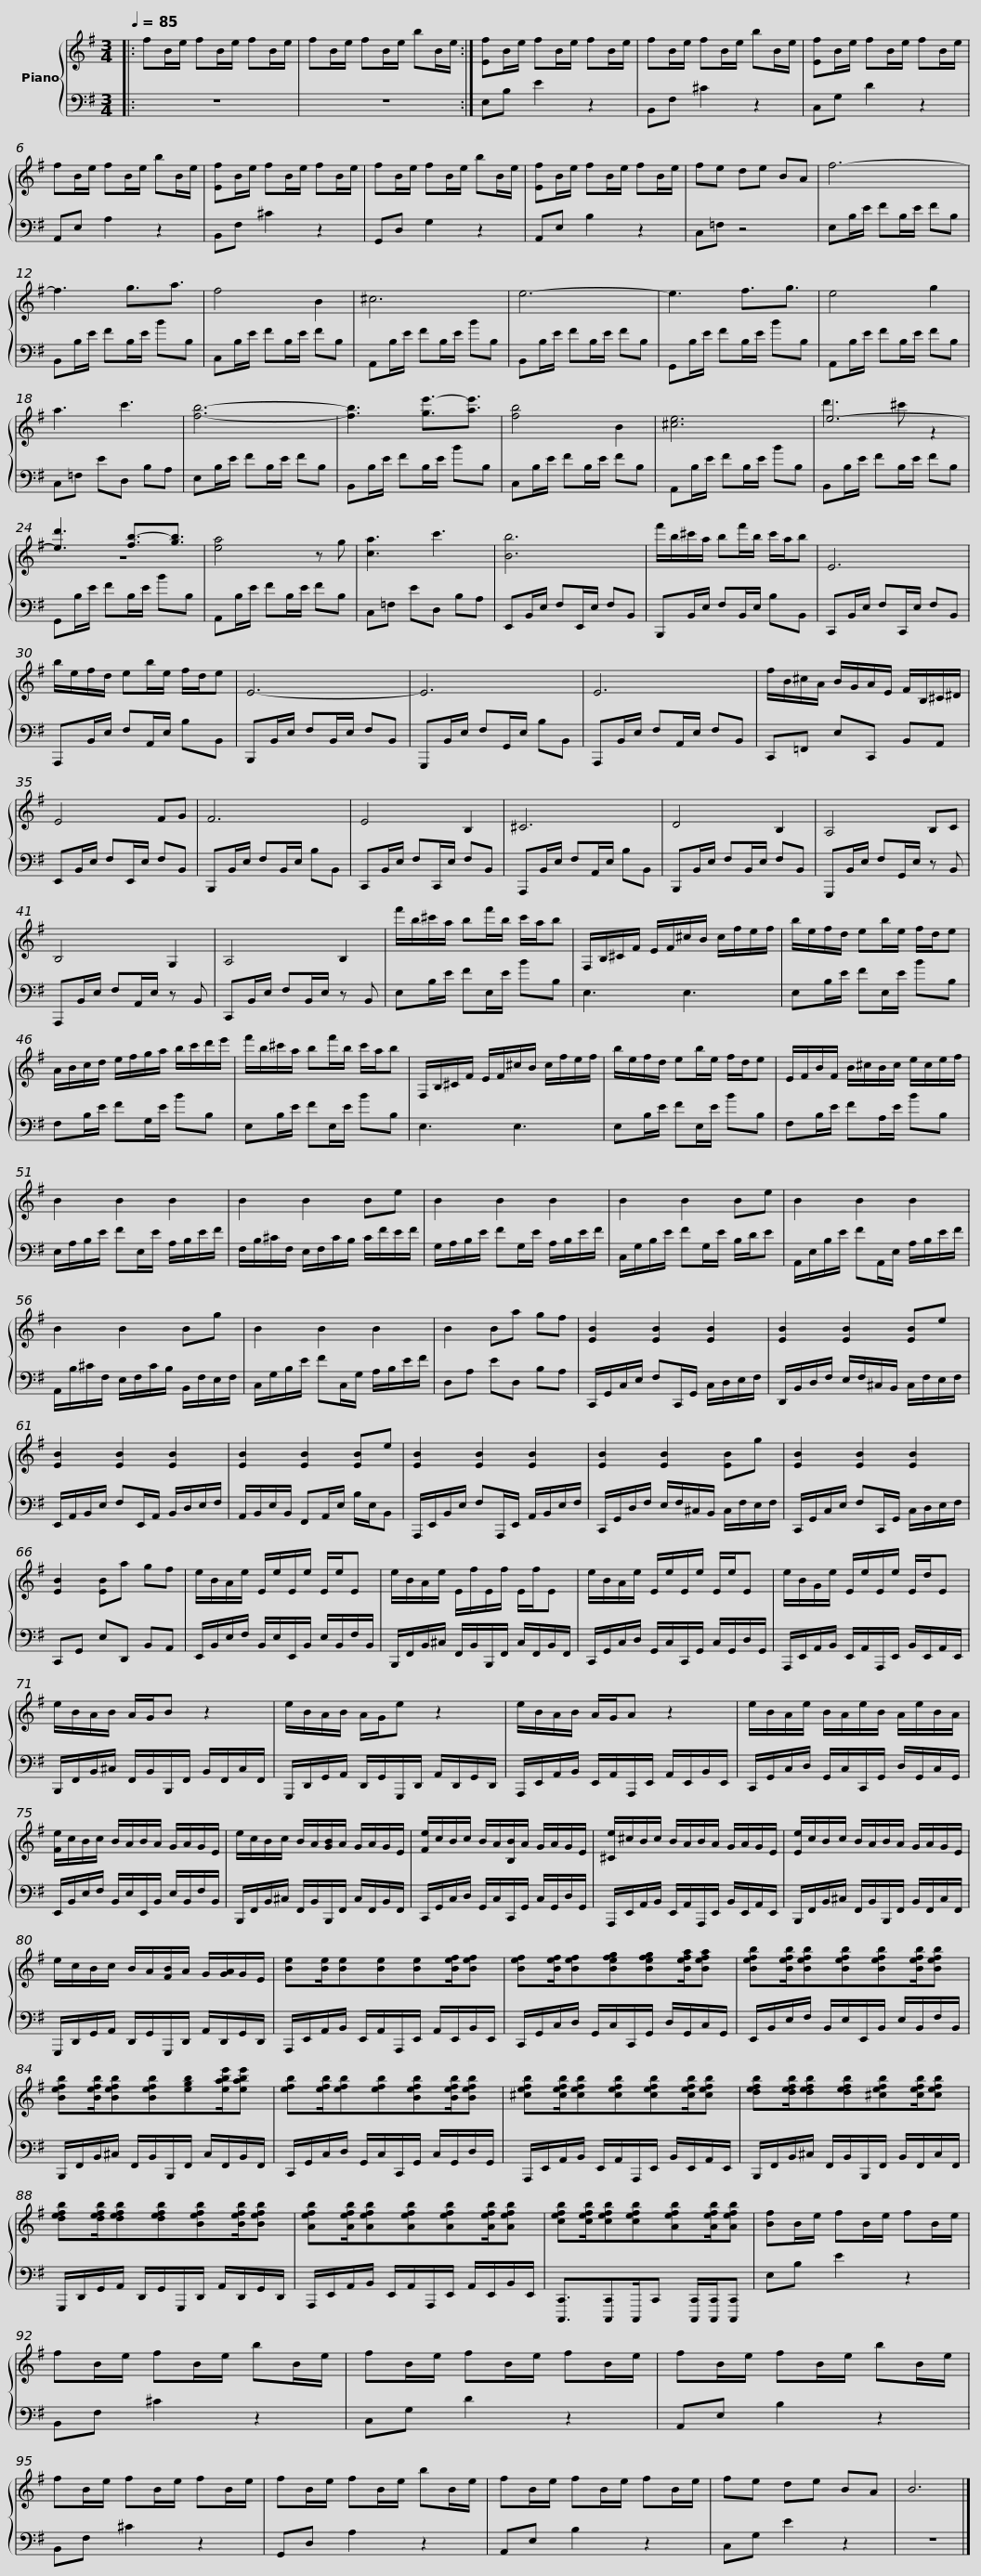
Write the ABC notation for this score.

X:1
%%score { ( 1 3 ) | 2 }
L:1/8
Q:1/4=85
M:3/4
I:linebreak $
K:G
V:1 treble
V:3 treble
V:2 bass
V:1
|: fB/e/ fB/e/ fB/e/ | fB/e/ fB/e/ bB/e/ :|$ [Ef]B/e/ fB/e/ fB/e/ | fB/e/ fB/e/ bB/e/ | [Ef]B/e/ fB/e/ fB/e/ | %5
 fB/e/ fB/e/ bB/e/ |$ [Ef]B/e/ fB/e/ fB/e/ | fB/e/ fB/e/ bB/e/ | [Ef]B/e/ fB/e/ fB/e/ | fe de BA |$ %10
 f6- | f3 g3/2a3/2 | f4 B2 | ^c6 |$ e6- | %15
 e3 f3/2g3/2 | e4 g2 | a3 c'3 |$ [fb]6- | [fb]3 [ge'-]3/2[ae']3/2 | %20
 [fb]4 B2 | [^ce]6 |$ e6- | [ed']3 [fb-]3/2[gb]3/2 | [ea]4 z g | %25
 [ca]3 c'3 |$ [Bb]6 | f'/b/^c'/a/ bf'/b/ c'/a/b | E6 | b/e/f/d/ eb/e/ f/d/e |$ %30
 E6- | E6 | E6 | f/B/^c/A/ B/G/A/E/ F/B,/^C/^D/ |$ E4 FG | %35
 F6 | E4 B,2 | ^C6 |$ D4 B,2 | A,4 B,C | %40
 B,4 G,2 | A,4 B,2 |$ f'/b/^c'/a/ bf'/b/ c'/a/b | F,/B,/^C/F/ E/F/^c/B/ c/f/e/f/ |$ b/e/f/d/ eb/e/ f/d/e | %45
 A/B/c/d/ e/f/g/a/ b/c'/d'/e'/ |$ f'/b/^c'/a/ bf'/b/ c'/a/b | F,/B,/^C/F/ E/F/^c/B/ c/f/e/f/ |$ b/e/f/d/ eb/e/ f/d/e | E/F/B/F/ B/^c/B/c/ e/c/e/f/ |$ %50
 B2 B2 B2 | B2 B2 Be |$ B2 B2 B2 | B2 B2 Be |$ B2 B2 B2 | %55
 B2 B2 Bg |$ B2 B2 B2 | B2 Ba gf |$ [EB]2 [EB]2 [EB]2 | [EB]2 [EB]2 [EB]e |$ %60
 [EB]2 [EB]2 [EB]2 | [EB]2 [EB]2 [EB]e |$ [EB]2 [EB]2 [EB]2 | [EB]2 [EB]2 [EB]g |$ [EB]2 [EB]2 [EB]2 | %65
 [EB]2 [EB]a gf |$ e/B/A/e/ E/e/E/e/ E/e/E | e/B/A/e/ E/f/E/f/ E/f/E |$ e/B/A/e/ E/e/E/e/ E/e/E | e/B/G/e/ E/e/E/e/ E/d/E |$ %70
 e/B/A/B/ A/G/B z2 | e/B/A/B/ A/G/e z2 |$ e/B/A/B/ A/G/A z2 | e/B/A/e/ B/A/e/B/ A/e/B/A/ |$ [Fe]/c/B/c/ B/A/B/A/ G/A/G/E/ | %75
 e/c/B/c/ B/A/[GB]/A/ G/A/G/E/ |$ [Fe]/c/B/c/ B/A/[B,B]/A/ G/A/G/E/ | [^Ce]/^c/B/c/ B/A/B/A/ G/A/G/E/ |$ [Ee]/c/B/c/ B/A/B/A/ G/A/G/E/ | e/c/B/c/ B/A/[FB]/A/ G/[GA]/G/E/ |$ %80
 [Be][Be]/[Be][Be][Be][Bef]/[Bef] | [Bef][Bef]/[Bef][Befg][Befg][Befa]/[Befa] |$ [Befb][Befb]/[Befb][Befb][Befb][Befb]/[Befb] | [Befb][Befb]/[Befb][Befb][egb][eabe']/[eabe'] |$ [efb][efb]/[efb][efb][Befb][Befb]/[Befb] | %85
 [^cefb][cefb]/[cefb][cefb][cefb][cefb]/[cefb] |$ [defb][defb]/[defb][defb][^cefb][cefb]/[cefb] | [defb][defb]/[defb][defb][Befb][Befb]/[Befb] |$ [Aefb][Aefb]/[Aefb][Aefb][Aefb][Aefb]/[Aefb] | [cefb][cefb]/[cefb][cefb][Aefb][Aefb]/[Aefb] |$ %90
 [Bf]B/e/ fB/e/ fB/e/ | fB/e/ fB/e/ bB/e/ | fB/e/ fB/e/ fB/e/ | fB/e/ fB/e/ bB/e/ |$ fB/e/ fB/e/ fB/e/ | %95
 fB/e/ fB/e/ bB/e/ | fB/e/ fB/e/ fB/e/ | fe de BA |$ B6 |] %99
V:2
|: z6 | z6 :|$ E,B, E2 z2 | B,,F, ^C2 z2 | C,G, D2 z2 | %5
 A,,E, A,2 z2 |$ B,,F, ^C2 z2 | G,,D, G,2 z2 | A,,E, B,2 z2 | C,=F, z4 |$ %10
 E,B,/E/ FB,/E/ FB, | B,,B,/E/ FB,/E/ BB, | C,B,/E/ FB,/E/ FB, | A,,B,/E/ FB,/E/ BB, |$ B,,B,/E/ FB,/E/ FB, | %15
 G,,B,/E/ FB,/E/ BB, | A,,B,/E/ FB,/E/ FB, | C,=F, ED, B,A, |$ E,B,/E/ FB,/E/ FB, | B,,B,/E/ FB,/E/ BB, | %20
 C,B,/E/ FB,/E/ FB, | A,,B,/E/ FB,/E/ BB, |$ B,,B,/E/ FB,/E/ FB, | G,,B,/E/ FB,/E/ BB, | A,,B,/E/ FB,/E/ FB, | %25
 C,=F, ED, B,A, |$ E,,B,,/E,/ F,E,,/E,/ F,B,, | B,,,B,,/E,/ F,B,,/E,/ B,B,, | C,,B,,/E,/ F,C,,/E,/ F,B,, | A,,,B,,/E,/ F,A,,/E,/ B,B,, |$ %30
 B,,,B,,/E,/ F,B,,/E,/ F,B,, | G,,,B,,/E,/ F,G,,/E,/ B,B,, | A,,,B,,/E,/ F,A,,/E,/ F,B,, | C,,=F,, E,C,, B,,A,, |$ E,,B,,/E,/ F,E,,/E,/ F,B,, | %35
 B,,,B,,/E,/ F,B,,/E,/ B,B,, | C,,B,,/E,/ F,C,,/E,/ F,B,, | A,,,B,,/E,/ F,A,,/E,/ B,B,, |$ B,,,B,,/E,/ F,B,,/E,/ F,B,, | G,,,B,,/E,/ F,G,,/E,/ z B,, | %40
 A,,,B,,/E,/ F,A,,/E,/ z B,, | C,,B,,/E,/ F,B,,/E,/ z B,, |$ E,B,/E/ FE,/E/ BB, | E,3 E,3 |$ E,B,/E/ FE,/E/ BB, | %45
 F,B,/E/ FG,/E/ BB, |$ E,B,/E/ FE,/E/ BB, | E,3 E,3 |$ E,B,/E/ FE,/E/ BB, | F,B,/E/ FA,/E/ BB, |$ %50
 E,/A,/B,/E/ FE,/E/ A,/B,/E/F/ | F,/B,/^C/F,/ E,/F,/C/B,/ C/F/E/F/ |$ G,/A,/B,/E/ FG,/E/ A,/B,/E/F/ | C,/G,/B,/E/ FG,/E/ B,/D/E |$ A,,/E,/B,/E/ FA,,/E,/ A,/B,/E/F/ | %55
 A,,/B,/^C/F,/ E,/F,/C/B,/ B,,/F,/E,/F,/ |$ C,/G,/B,/E/ FC,/G,/ A,/B,/E/F/ | D,A, ED, B,A, |$ C,,/G,,/C,/E,/ F,C,,/G,,/ C,/D,/E,/F,/ | D,,/B,,/D,/F,/ E,/F,/^C,/B,,/ C,/F,/E,/F,/ |$ %60
 E,,/A,,/B,,/E,/ F,E,,/A,,/ B,,/D,/E,/F,/ | A,,/B,,/E,/B,,/ F,,A,,/E,/ B,/E,/B,, |$ A,,,/E,,/B,,/E,/ F,A,,,/E,,/ A,,/B,,/E,/F,/ | C,,/G,,/D,/F,/ E,/F,/^C,/B,,/ C,/F,/E,/F,/ |$ C,,/G,,/C,/E,/ F,C,,/G,,/ C,/D,/E,/F,/ | %65
 C,,G,, E,D,, B,,A,, |$ E,,/B,,/E,/F,/ B,,/E,/E,,/B,,/ E,/B,,/F,/B,,/ | B,,,/F,,/B,,/^C,/ F,,/B,,/B,,,/F,,/ C,/F,,/B,,/F,,/ |$ C,,/G,,/C,/D,/ G,,/C,/C,,/G,,/ C,/G,,/D,/G,,/ | A,,,/E,,/A,,/B,,/ E,,/A,,/A,,,/E,,/ B,,/E,,/A,,/E,,/ |$ %70
 B,,,/F,,/B,,/^C,/ F,,/B,,/B,,,/F,,/ B,,/F,,/C,/F,,/ | G,,,/D,,/G,,/A,,/ D,,/G,,/G,,,/D,,/ A,,/D,,/G,,/D,,/ |$ A,,,/E,,/A,,/B,,/ E,,/A,,/A,,,/E,,/ A,,/E,,/B,,/E,,/ | C,,/G,,/C,/D,/ G,,/C,/C,,/G,,/ D,/G,,/C,/G,,/ |$ E,,/B,,/E,/F,/ B,,/E,/E,,/B,,/ E,/B,,/F,/B,,/ | %75
 B,,,/F,,/B,,/^C,/ F,,/B,,/B,,,/F,,/ C,/F,,/B,,/F,,/ |$ C,,/G,,/C,/D,/ G,,/C,/C,,/G,,/ C,/G,,/D,/G,,/ | A,,,/E,,/A,,/B,,/ E,,/A,,/A,,,/E,,/ B,,/E,,/A,,/E,,/ |$ B,,,/F,,/B,,/^C,/ F,,/B,,/B,,,/F,,/ B,,/F,,/C,/F,,/ | G,,,/D,,/G,,/A,,/ D,,/G,,/G,,,/D,,/ A,,/D,,/G,,/D,,/ |$ %80
 A,,,/E,,/A,,/B,,/ E,,/A,,/A,,,/E,,/ A,,/E,,/B,,/E,,/ | C,,/G,,/C,/D,/ G,,/C,/C,,/G,,/ D,/G,,/C,/G,,/ |$ E,,/B,,/E,/F,/ B,,/E,/E,,/B,,/ E,/B,,/F,/B,,/ | B,,,/F,,/B,,/^C,/ F,,/B,,/B,,,/F,,/ C,/F,,/B,,/F,,/ |$ C,,/G,,/C,/D,/ G,,/C,/C,,/G,,/ C,/G,,/D,/G,,/ | %85
 A,,,/E,,/A,,/B,,/ E,,/A,,/A,,,/E,,/ B,,/E,,/A,,/E,,/ |$ B,,,/F,,/B,,/^C,/ F,,/B,,/B,,,/F,,/ B,,/F,,/C,/F,,/ | G,,,/D,,/G,,/A,,/ D,,/G,,/G,,,/D,,/ A,,/D,,/G,,/D,,/ |$ A,,,/E,,/A,,/B,,/ E,,/A,,/A,,,/E,,/ A,,/E,,/B,,/E,,/ | [C,,,C,,]3/2[C,,,C,,]C,,,/C,, [C,,,C,,]/[C,,,C,,]/[C,,,C,,] |$ %90
 E,B, E2 z2 | B,,F, ^C2 z2 | C,G, D2 z2 | A,,E, B,2 z2 |$ B,,F, ^C2 z2 | %95
 G,,D, A,2 z2 | A,,E, B,2 z2 | C,G, E2 z2 |$ z6 |] %99
V:3
|: x6 | x6 :|$ x6 | x6 | x6 | %5
 x6 |$ x6 | x6 | x6 | x6 |$ %10
 x6 | x6 | x6 | x6 |$ x6 | %15
 x6 | x6 | x6 |$ x6 | x6 | %20
 x6 | x6 |$ d'3 ^c' z2 | z6 | x6 | %25
 x6 |$ x6 | x6 | x6 | x6 |$ %30
 x6 | x6 | x6 | x6 |$ x6 | %35
 x6 | x6 | x6 |$ x6 | x6 | %40
 x6 | x6 |$ x6 | x6 |$ x6 | %45
 x6 |$ x6 | x6 |$ x6 | x6 |$ %50
 x6 | x6 |$ x6 | x6 |$ x6 | %55
 x6 |$ x6 | x6 |$ x6 | x6 |$ %60
 x6 | x6 |$ x6 | x6 |$ x6 | %65
 x6 |$ x6 | x6 |$ x6 | x6 |$ %70
 x6 | x6 |$ x6 | x6 |$ x6 | %75
 x6 |$ x6 | x6 |$ x6 | x6 |$ %80
 x6 | x6 |$ x6 | x6 |$ x6 | %85
 x6 |$ x6 | x6 |$ x6 | x6 |$ %90
 x6 | x6 | x6 | x6 |$ x6 | %95
 x6 | x6 | x6 |$ x6 |] %99
